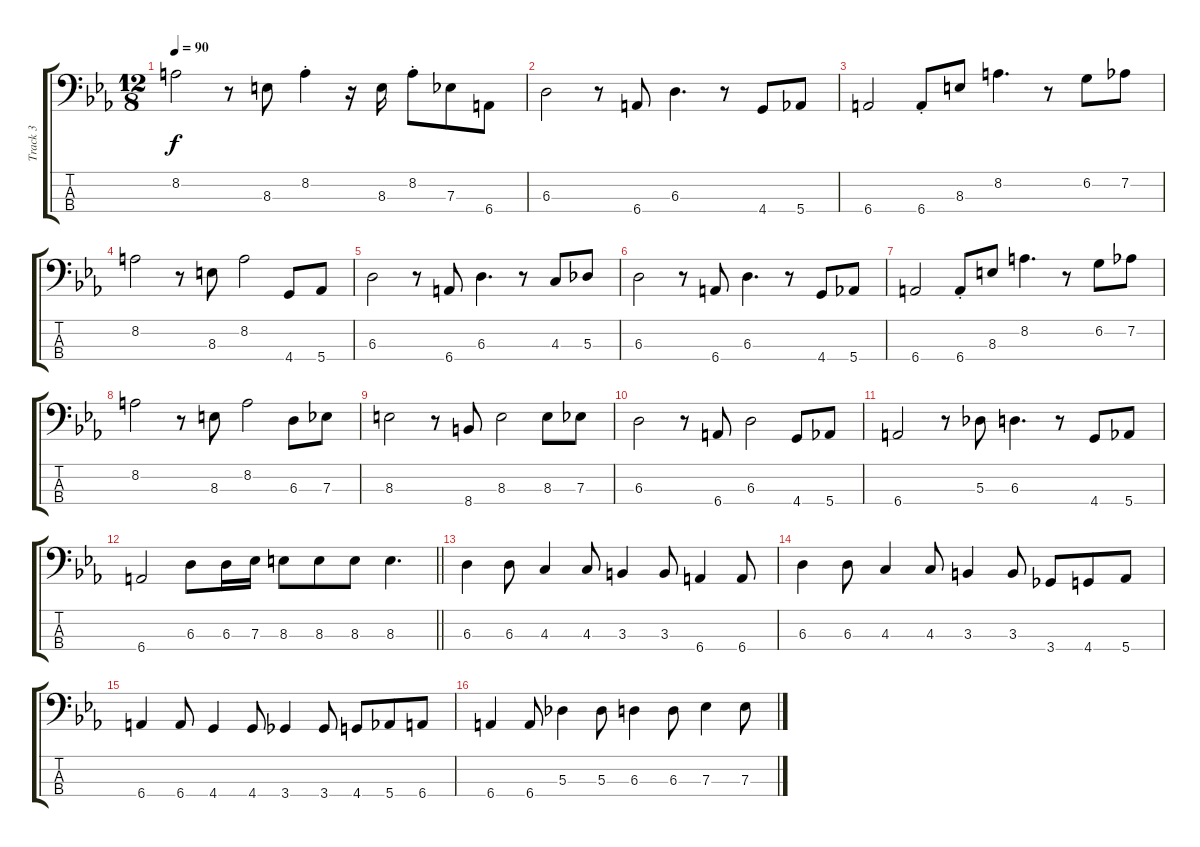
\track ("Track 3" "Track 3") {instrument electricbassfinger}
\staff {score tabs}
\tuning (Gb2 Db2 Ab1 Eb1) {hide}
\ts (12 8)
\tempo 90
\clef f4
\ks eb
8.2.2{dy f} r.8 8.3.8 8.2{st}.4 r.16 8.3.16 8.2{st}.8 7.3.8 6.4.8 |
6.3.2 r.8 6.4.8 6.3.4{d} r.8 4.4.8 5.4.8 |
6.4.2 6.4{st}.8 8.3.8 8.2.4{d} r.8 6.2.8 7.2.8 |
8.2.2 r.8 8.3.8 8.2.2 4.4.8 5.4.8 |
6.3.2 r.8 6.4.8 6.3.4{d} r.8 4.3.8 5.3.8 |
6.3.2 r.8 6.4.8 6.3.4{d} r.8 4.4.8 5.4.8 |
6.4.2 6.4{st}.8 8.3.8 8.2.4{d} r.8 6.2.8 7.2.8 |
8.2.2 r.8 8.3.8 8.2.2 6.3.8 7.3.8 |
8.3.2 r.8 8.4.8 8.3.2 8.3.8 7.3.8 |
6.3.2 r.8 6.4.8 6.3.2 4.4.8 5.4.8 |
6.4.2 r.8 5.3.8 6.3.4{d} r.8 4.4.8 5.4.8 |
\barLineRight lightlight
6.4.2 6.3.8 6.3.16 7.3.16 8.3.8 8.3.8 8.3.8 8.3.4{d} |
6.3.4 6.3.8 4.3.4 4.3.8 3.3.4 3.3.8 6.4.4 6.4.8 |
6.3.4 6.3.8 4.3.4 4.3.8 3.3.4 3.3.8 3.4.8 4.4.8 5.4.8 |
6.4.4 6.4.8 4.4.4 4.4.8 3.4.4 3.4.8 4.4.8 5.4.8 6.4.8 |
6.4.4 6.4.8 5.3.4 5.3.8 6.3.4 6.3.8 7.3.4 7.3.8
